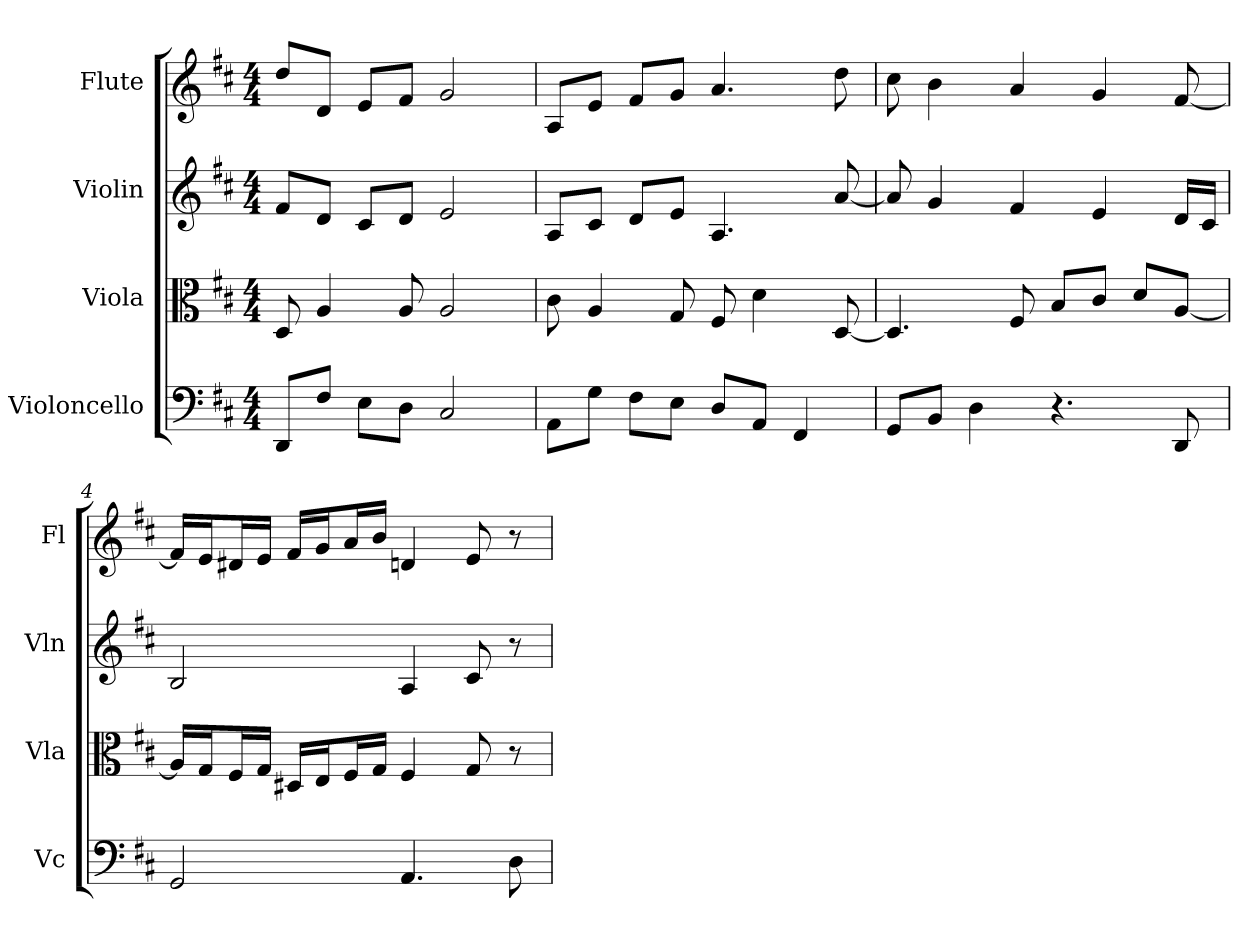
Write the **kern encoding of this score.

**kern	**kern	**kern	**kern
*part4	*part3	*part2	*part1
*staff4	*staff3	*staff2	*staff1
*I"Violoncello	*I"Viola	*I"Violin	*I"Flute
*I'Vc	*I'Vla	*I'Vln	*I'Fl
*clefF4	*clefC3	*	*
*k[f#c#]	*k[f#c#]	*k[f#c#]	*k[f#c#]
*D:	*D:	*D:	*D:
*M4/4	*M4/4	*M4/4	*M4/4
*MM60	*MM60	*MM60	*MM60
=	=	=	=
8DD/L	8D	8f#L	8ddL
8F#/J	4A	8dJ	8dJ
8E\L	.	8c#L	8eL
8D\J	8A	8dJ	8f#J
2C#	2A	2e	2g
=2	=2	=2	=2
8AA\L	8c#	8AL	8AL
8G\J	4A	8c#J	8eJ
8F#\L	.	8dL	8f#L
8E\J	8G	8eJ	8gJ
8D/L	8F#	4.A	4.a
8AA/J	4d	.	.
4FF#	.	.	.
.	[8D	[8a	8dd
=3	=3	=3	=3
8GG/L	4.D]	8a]	8cc#
8BB/J	.	4g	4b
4D	.	.	.
.	8F#	4f#	4a
4.r	8B/L	.	.
.	8c#/J	4e	4g
.	8d/L	.	.
8DD	[8A/J	16dLL	[8f#
.	.	16c#JJ	.
=4	=4	=4	=4
2GG	16A/LL]	2B	16f#LL]
.	16G/J	.	16eJ
.	16F#/L	.	16d#XL
.	16G/JJ	.	16eJJ
.	16D#X/LL	.	16f#LL
.	16E/J	.	16gJ
.	16F#/L	.	16aL
.	16G/JJ	.	16bJJ
4.AA	4F#	4A	4dn
.	8G	8c#	8e
*	*	*	*MM100
8D	8r	8r	8r
=	=	=	=
*-	*-	*-	*-
